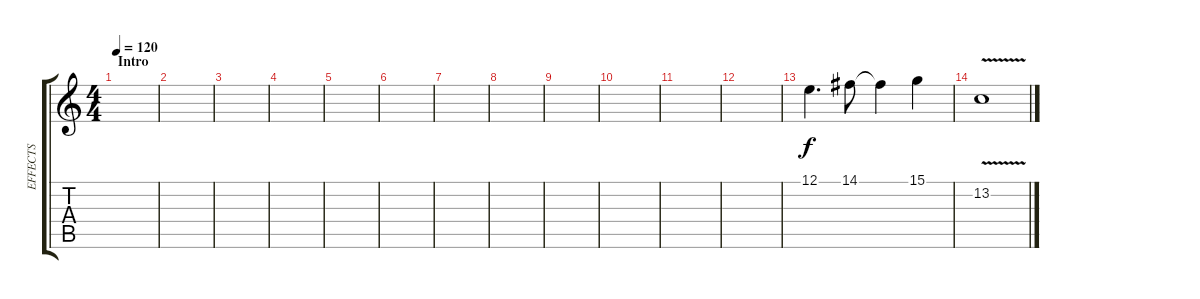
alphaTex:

\track ("EFFECTS" "EFFECTS") {instrument lead2sawtooth}
\staff {score tabs}
\tuning (E4 B3 G3 D3 A2 E2) {hide}
\ts (4 4)
\section ("" "Intro")
\tempo 120
\clef g2
\ks c
|
|
|
|
|
|
|
|
|
|
|
|
12.1.4{d} 14.1.8 14.1{t}.4 15.1.4 |
13.2{v}.1
